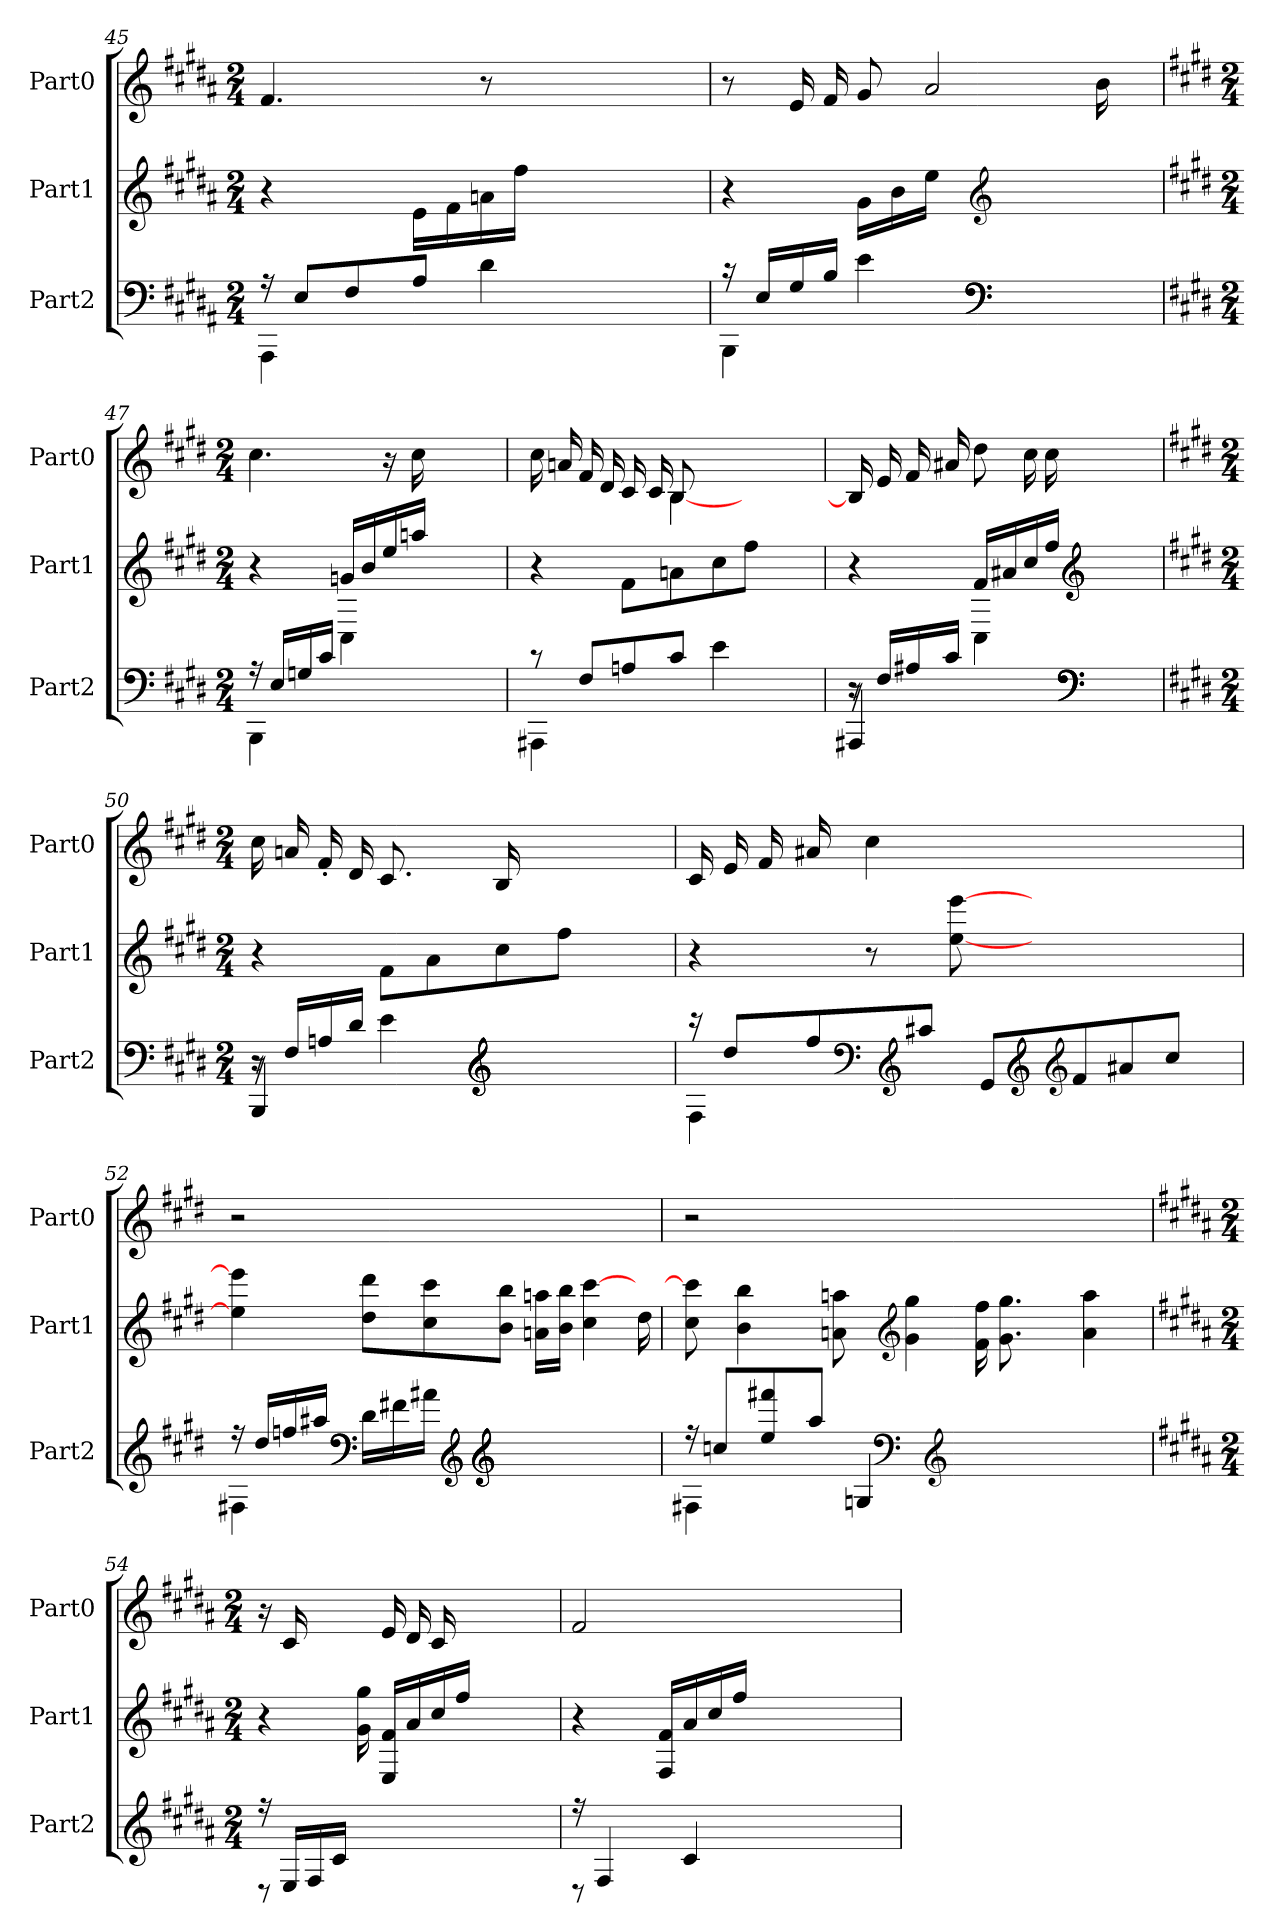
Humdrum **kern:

**kern	**kern	**kern
*part3	*part2	*part1
*staff3	*staff2	*staff1
*I"Part2	*I"Part1	*I"Part0
*I'Part2	*I'Part1	*I'Part0
*clefF4	*clefG2	*
*k[f#c#g#d#a#]	*k[f#c#g#d#a#]	*k[f#c#g#d#a#]
*M2/4	*M2/4	*M2/4
=45	=45	=45
*^	*	*
16r	4AAA#	4r	4.f#
8EL	.	.	.
8F#	.	.	.
.	16ryy	16ryy	.
8A#J	16ryy	16eLL	.
.	16ryy	16f#	16ryy
4d#	16ryy	16a	8r
.	16ryy	16ff#JJ	.
.	4..ryy	4..ryy	4..ryy
4ryy	.	.	.
16ryy	.	.	.
=46	=46	=46	=46
16r	4BBB	4r	8r
16ELL	.	.	.
16G#	.	.	16e
16BJJ	.	.	16f#
4e	16ryy	16g#LL	8g#
.	16ryy	16b	.
.	16ryy	16eeJJ	2a#
.	16ryy	16ryy	.
*clefF4	*	*clefG2	*
2ryy	2ryy	2ryy	.
.	.	.	16b
.	.	.	16ryy
!!LO:LB:g=z
=47	=47	=47	=47
*k[f#c#g#d#]	*	*k[f#c#g#d#]	*k[f#c#g#d#]
*M2/4	*	*M2/4	*M2/4
*	*	*^	*
16r	4BBB	4r	16ryy	4.cc#
16ELL	.	.	16ryy	.
16Gn	.	.	16ryy	.
16c#JJ	.	.	16ryy	.
16ryy	16ryy	16gnLL	4C#	.
16ryy	16ryy	16b	.	.
16ryy	16ryy	16ee	.	16r
16ryy	16ryy	16aanJJ	.	16cc#
2ryy	2ryy	2ryy	2ryy	2ryy
*	*	*v	*v	*
=48	=48	=48	=48
*	*	*	*^
8r	4AAA#X	4r	16ryy	16cc#
.	.	.	16an	16ryy
8F#L	.	.	16f#	16ryy
.	.	.	16d#	16ryy
8An	16ryy	8f#L	16c#	16ryy
.	16ryy	.	16c#	16ryy
8c#J	16ryy	8an	8B	[4B
.	16ryy	.	.	.
4e	2ryy	8cc#	2ryy	.
.	.	8ff#J	.	4.ryy
4ryy	.	4ryy	.	.
*	*	*	*v	*v
=49	=49	=49	=49
*	*^	*^	*
16r	8r	4AAA#	4r	16ryy	16B]
16F#LL	.	.	.	16ryy	16e
16A#X	16ryy	.	.	16ryy	16f#
16c#JJ	16ryy	.	.	16ryy	16a#X
16ryy	16ryy	16ryy	16f#LL	4C#	8dd#
16ryy	16ryy	16ryy	16a#X	.	.
16ryy	16ryy	16ryy	16cc#	.	16cc#
16ryy	16ryy	16ryy	16ff#JJ	.	16cc#
*clefF4	*	*	*clefG2	*	*
2ryy	2ryy	2ryy	2ryy	2ryy	2ryy
*	*	*	*v	*v	*
!!LO:LB:g=z
=50	=50	=50	=50	=50
*k[f#c#g#d#]	*	*	*k[f#c#g#d#]	*k[f#c#g#d#]
*M2/4	*	*	*M2/4	*M2/4
16r	8r	4BBB	4r	16cc#
16F#LL	.	.	.	16an
16An	16ryy	.	.	16f#'>
16d#JJ	16ryy	.	.	16d#
4e	8ryy	8ryy	8f#L	8.c#
.	16ryy	16ryy	8a	.
.	16ryy	16ryy	.	16ryy
*clefG2	*	*	*	*
16ryy	16ryy	16ryy	8cc#	16B
4..ryy	4..ryy	4..ryy	.	4..ryy
.	.	.	8ff#J	.
.	.	.	4ryy	.
=51	=51	=51	=51	=51
16r	4F#	2ryy	4r	16c#
8dd#L	.	.	.	16e
.	.	.	.	16f#
8ff#	.	.	.	16a#X
*clefF4	*	*	*	*
.	16ryy	.	8r	4cc#
*clefG2	*	*	*	*
8aa#XJ	16ryy	.	.	.
.	16ryy	.	[8ee [8eee	.
8eL	16ryy	.	.	.
*clefG2	*	*	*	*
.	2ryy	2ryy	2ryy	2ryy
*clefG2	*	*	*	*
8f#	.	.	.	.
8a#X	.	.	.	.
8cc#J	.	.	.	.
16ryy	.	.	.	.
=52	=52	=52	=52	=52
16r	4F#X	2ryy	4eee] 4ee]	2r
16dd#LL	.	.	.	.
16ffn	.	.	.	.
16aa#JJ	.	.	.	.
*clefF4	*	*	*	*
16d#LL	16ryy	.	8ddd# 8dd#L	.
16f#X	16ryy	.	.	.
16a#JJ	16ryy	.	8ccc# 8cc#	.
*clefG2	*	*	*	*
16ryy	16ryy	.	.	.
*clefG2	*	*	*	*
2ryy	2ryy	2ryy	8bb 8bJ	2ryy
.	.	.	16aan 16anLL	.
.	.	.	16bb 16bJJ	.
.	.	.	[4ccc# 4cc#	.
16ryy	16ryy	16ryy	16dd#	16ryy
*	*v	*v	*	*
=53	=53	=53	=53
16r	4F#X	8ccc#] 8cc#	2r
8ccL	.	.	.
.	.	4bb 4b	.
8fff#X 8ee	.	.	.
.	16ryy	.	.
8aaJ	8ryy	.	.
.	.	8aan 8an	.
4Gn	16ryy	.	.
*clefF4	*	*clefG2	*
.	2ryy	4gg# 4g#	2ryy
*clefG2	*	*	*
4ryy	.	.	.
.	.	16ff# 16f#	.
.	.	8.gg# 8.g#	.
16ryy	.	.	.
4ryy	4ryy	16ryy	4ryy
.	.	4aa 4a	.
16ryy	16ryy	.	16ryy
!!LO:PB:g=z
=54	=54	=54	=54
*k[f#c#g#d#a#]	*	*k[f#c#g#d#a#]	*k[f#c#g#d#a#]
*M2/4	*	*M2/4	*M2/4
16r	8r	4r	16r
16ELL	.	.	16c#
16F#	16ryy	.	16ryy
16c#JJ	16ryy	.	16ryy
16ryy	16ryy	16gg# 16g#	16ryy
16ryy	16ryy	16f# 16ELL	16e
16ryy	16ryy	16a#	16d#
16ryy	16ryy	16cc#	16c#
2ryy	2ryy	16ff#JJ	2ryy
.	.	4..ryy	.
=55	=55	=55	=55
16r	8r	4r	2f#
4F#	.	.	.
.	8ryy	.	.
.	16ryy	16f# 16F#LL	.
4c#	16ryy	16a#	.
.	16ryy	16cc#	.
.	8ryy	16ff#JJ	.
.	.	2ryy	2ryy
16ryy	4..ryy	.	.
8ryy	.	.	.
4ryy	.	.	.
*v	*v	*	*
=	=	=
*-	*-	*-
